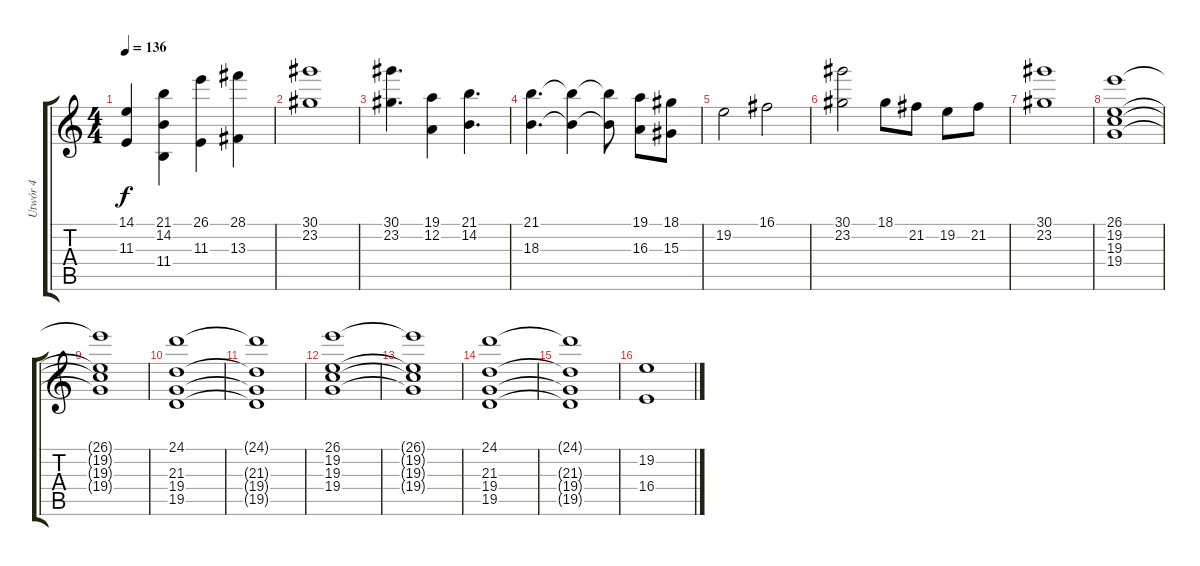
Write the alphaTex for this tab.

\track ("Utwór 4" "Utwór 4") {instrument lead6voice}
\staff {score tabs}
\tuning (D4 A3 F3 C3 G2 D2) {hide}
\ts (4 4)
\tempo 136
\clef g2
\ks c
(14.1 11.3).4{dy f} (21.1 14.2 11.4).4 (26.1 11.3).4 (28.1 13.3).4 |
(30.1 23.2).1 |
(30.1 23.2).4{d} (19.1 12.2).4 (21.1 14.2).4{d} |
(21.1 18.3).4{d} (21.1{t} 18.3{t}).4 (21.1{t} 18.3{t}).8 (19.1 16.3).8 (18.1 15.3).8 |
19.2.2 16.1.2 |
(30.1 23.2).2 18.1.8 21.2.8 19.2.8 21.2.8 |
(30.1 23.2).1 |
(26.1 19.2 19.3 19.4).1 |
(26.1{t} 19.2{t} 19.3{t} 19.4{t}).1 |
(24.1 21.3 19.4 19.5).1 |
(24.1{t} 21.3{t} 19.4{t} 19.5{t}).1 |
(26.1 19.2 19.3 19.4).1 |
(26.1{t} 19.2{t} 19.3{t} 19.4{t}).1 |
(24.1 21.3 19.4 19.5).1 |
(24.1{t} 21.3{t} 19.4{t} 19.5{t}).1 |
(19.2 16.4).1
